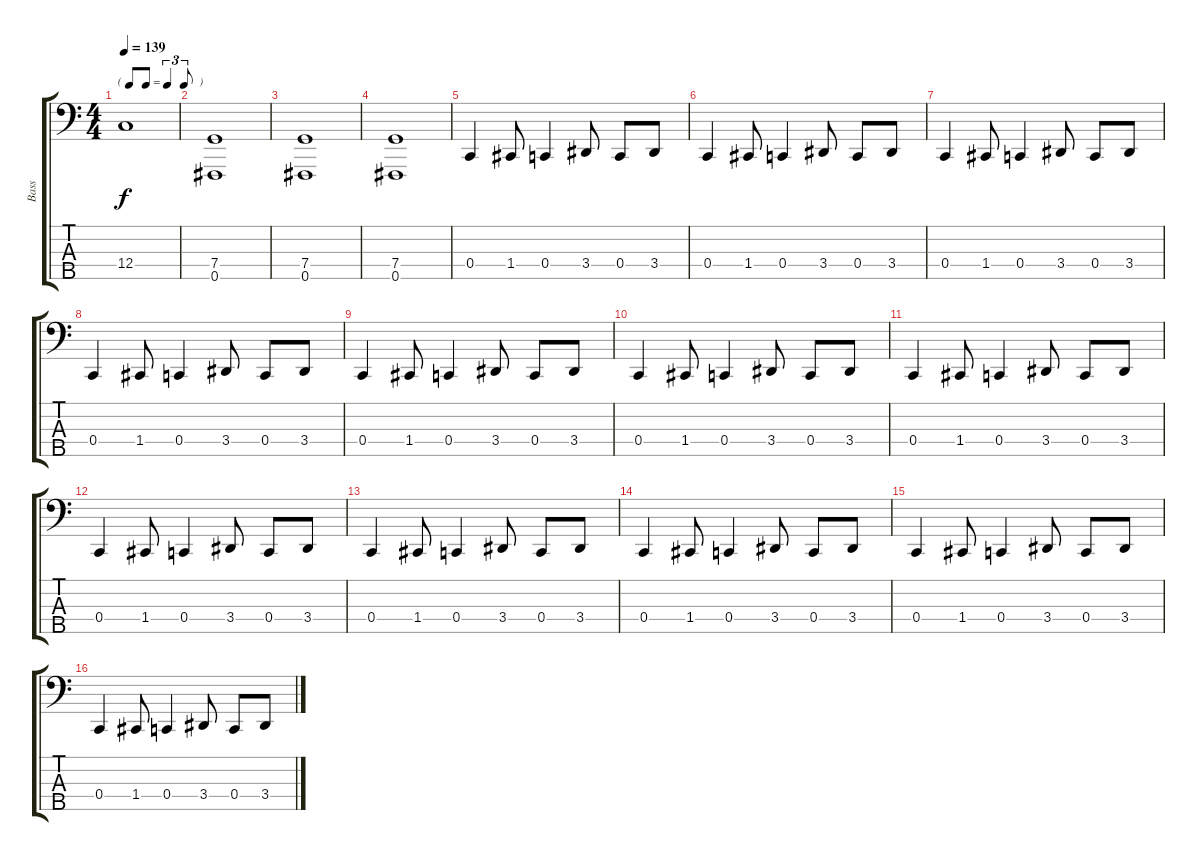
\track ("Bass" "Bass") {instrument electricbassfinger}
\staff {score tabs}
\tuning (Eb2 Bb1 F1 C1 Gb0) {hide}
\ts (4 4)
\tf triplet8th
\tempo 139
\clef f4
\ks c
12.4.1{dy f} |
(7.4 0.5).1 |
(7.4 0.5).1 |
(7.4 0.5).1 |
0.4.4 1.4.8 0.4.4 3.4.8 0.4.8 3.4.8 |
0.4.4 1.4.8 0.4.4 3.4.8 0.4.8 3.4.8 |
0.4.4 1.4.8 0.4.4 3.4.8 0.4.8 3.4.8 |
0.4.4 1.4.8 0.4.4 3.4.8 0.4.8 3.4.8 |
0.4.4 1.4.8 0.4.4 3.4.8 0.4.8 3.4.8 |
0.4.4 1.4.8 0.4.4 3.4.8 0.4.8 3.4.8 |
0.4.4 1.4.8 0.4.4 3.4.8 0.4.8 3.4.8 |
0.4.4 1.4.8 0.4.4 3.4.8 0.4.8 3.4.8 |
0.4.4 1.4.8 0.4.4 3.4.8 0.4.8 3.4.8 |
0.4.4 1.4.8 0.4.4 3.4.8 0.4.8 3.4.8 |
0.4.4 1.4.8 0.4.4 3.4.8 0.4.8 3.4.8 |
0.4.4 1.4.8 0.4.4 3.4.8 0.4.8 3.4.8
